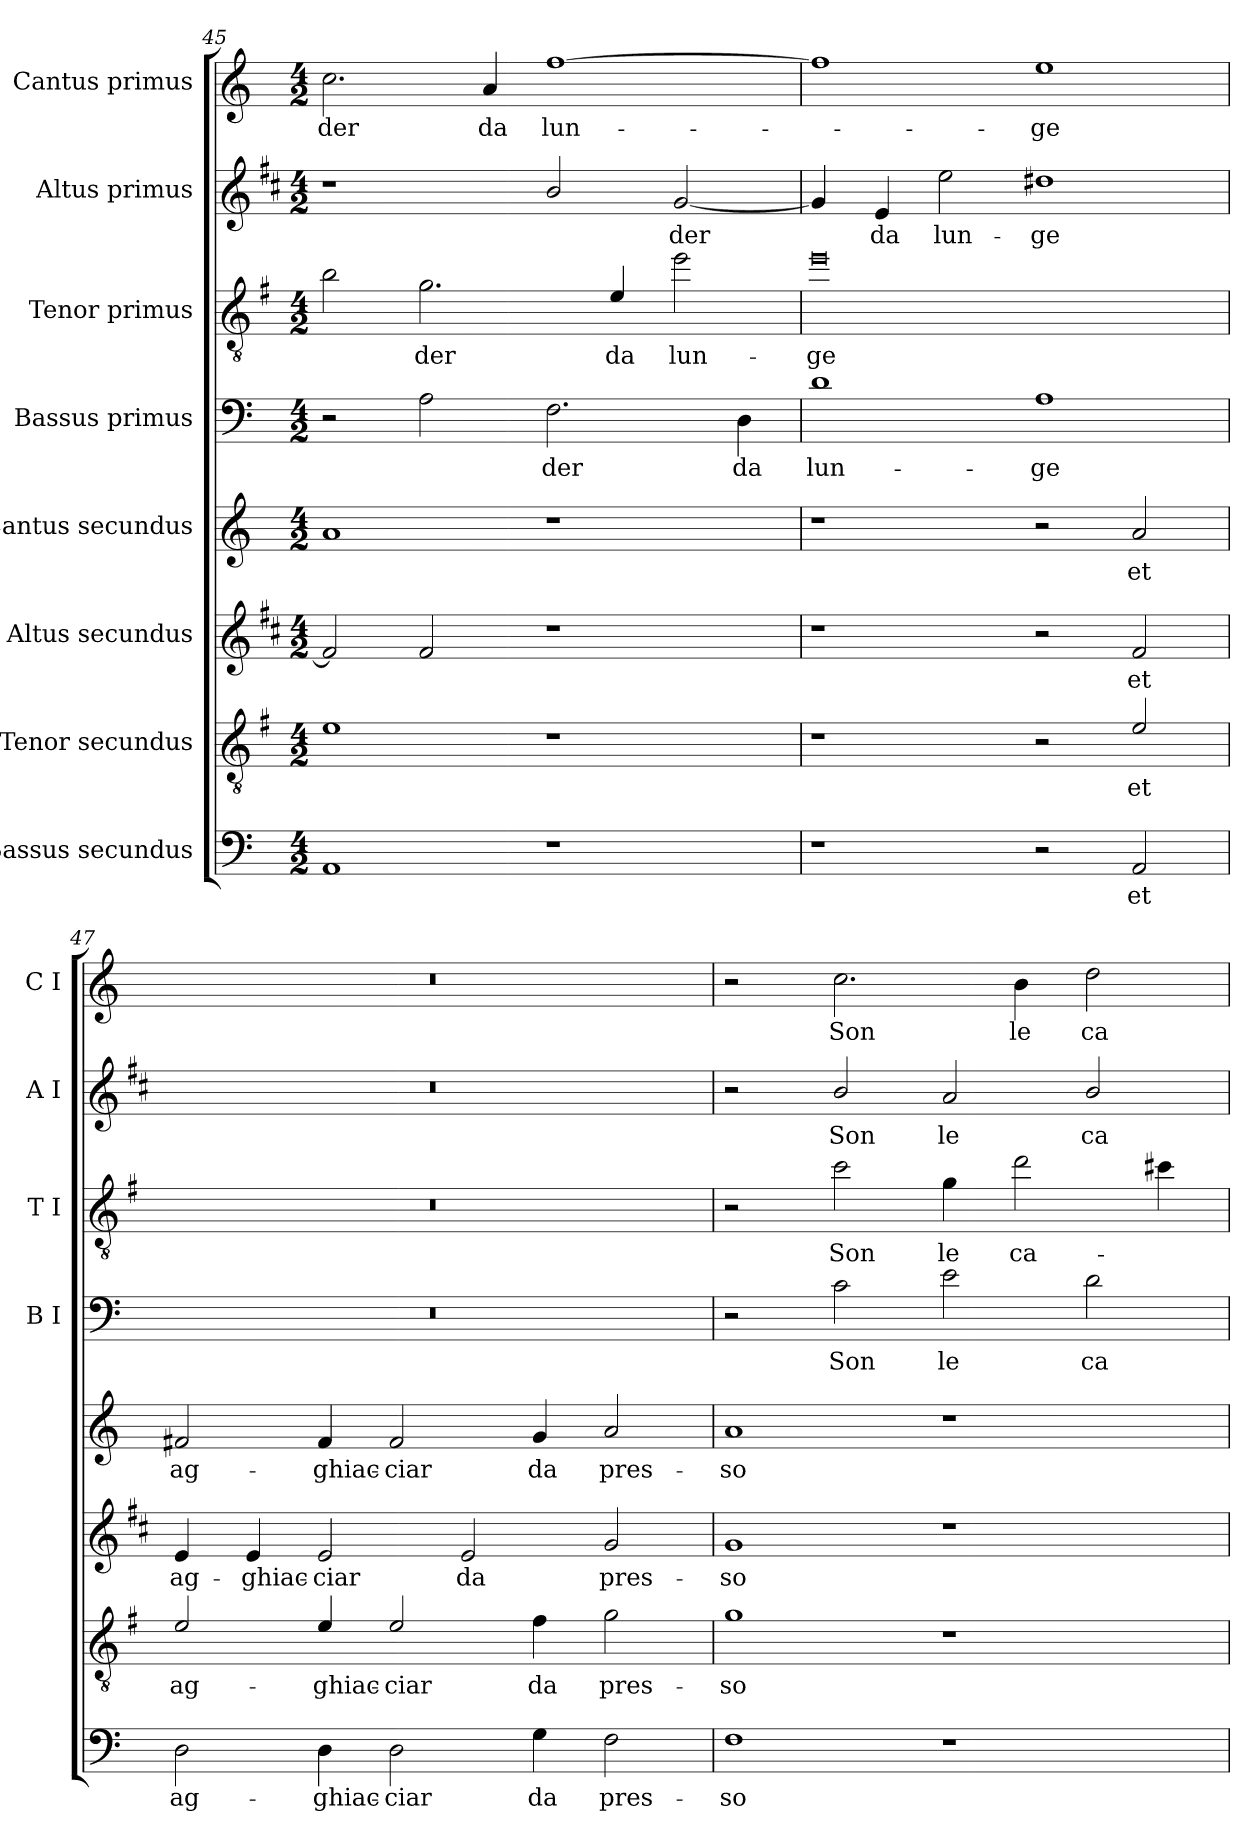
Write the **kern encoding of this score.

**kern	**text	**kern	**text	**kern	**text	**kern	**text	**kern	**text	**kern	**text	**kern	**text	**kern	**text
*part8	*part8	*part7	*part7	*part6	*part6	*part5	*part5	*part4	*part4	*part3	*part3	*part2	*part2	*part1	*part1
*staff8	*staff8	*staff7	*staff7	*staff6	*staff6	*staff5	*staff5	*staff4	*staff4	*staff3	*staff3	*staff2	*staff2	*staff1	*staff1
*I"Bassus secundus	*	*I"Tenor secundus	*	*I"Altus secundus	*	*I"Cantus secundus	*	*I"Bassus primus	*	*I"Tenor primus	*	*I"Altus primus	*	*I"Cantus primus	*
*	*	*	*	*	*	*	*	*I'B I	*	*I'T I	*	*I'A I	*	*I'C I	*
!!LO:PB:g=z
*clefF4	*	*clefGv2	*	*clefG2	*	*clefG2	*	*clefF4	*	*clefGv2	*	*clefG2	*	*clefG2	*
*	*	*ITrd4c7	*	*ITrd1c2	*	*	*	*	*	*ITrd4c7	*	*ITrd1c2	*	*	*
*k[]	*	*k[]	*	*k[]	*	*k[]	*	*k[]	*	*k[]	*	*k[]	*	*k[]	*
*C:	*	*C:	*	*C:	*	*C:	*	*C:	*	*C:	*	*C:	*	*C:	*
*M4/2	*	*M4/2	*	*M4/2	*	*M4/2	*	*M4/2	*	*M4/2	*	*M4/2	*	*M4/2	*
=45	=45	=45	=45	=45	=45	=45	=45	=45	=45	=45	=45	=45	=45	=45	=45
!	!	!	!	!	!	!	!	!	!	!	!	!	!	!	!LO:LY:b
1AA	.	1A	.	2e/]	.	1a	.	2r	.	2e\	.	1r	.	2.cc\	der
!	!	!	!	!	!	!	!	!	!	!	!LO:LY:b	!	!	!	!
.	.	.	.	2e/	.	.	.	2A\	.	2.c\	der	.	.	.	.
!	!	!	!	!	!	!	!	!	!	!	!	!	!	!	!LO:LY:b
.	.	.	.	.	.	.	.	.	.	.	.	.	.	4a/	da
!	!	!	!	!	!	!	!	!	!LO:LY:b	!	!	!	!	!	!LO:LY:b
1r	.	1r	.	1r	.	1r	.	2.F\	der	.	.	2a/	.	[1ff	lun-
!	!	!	!	!	!	!	!	!	!	!	!LO:LY:b	!	!	!	!
.	.	.	.	.	.	.	.	.	.	4A/	da	.	.	.	.
!	!	!	!	!	!	!	!	!	!	!	!LO:LY:b	!	!LO:LY:b	!	!
.	.	.	.	.	.	.	.	.	.	2a\	lun-	[2f/	der	.	.
!	!	!	!	!	!	!	!	!	!LO:LY:b	!	!	!	!	!	!
.	.	.	.	.	.	.	.	4D\	da	.	.	.	.	.	.
=46	=46	=46	=46	=46	=46	=46	=46	=46	=46	=46	=46	=46	=46	=46	=46
!	!	!	!	!	!	!	!	!	!LO:LY:b	!	!LO:LY:b	!	!	!	!
1r	.	1r	.	1r	.	1r	.	1d	lun-	0a	-ge	4f/]	.	1ff]	.
!	!	!	!	!	!	!	!	!	!	!	!	!	!LO:LY:b	!	!
.	.	.	.	.	.	.	.	.	.	.	.	4d/	da	.	.
!	!	!	!	!	!	!	!	!	!	!	!	!	!LO:LY:b	!	!
.	.	.	.	.	.	.	.	.	.	.	.	2dd\	lun-	.	.
!	!	!	!	!	!	!	!	!	!LO:LY:b	!	!	!	!LO:LY:b	!	!LO:LY:b
2r	.	2r	.	2r	.	2r	.	1A	-ge	.	.	1cc#X	-ge	1ee	-ge
!	!LO:LY:b	!	!LO:LY:b	!	!LO:LY:b	!	!LO:LY:b	!	!	!	!	!	!	!	!
2AA/	-et	2A/	-et	2e/	-et	2a/	-et	.	.	.	.	.	.	.	.
=47	=47	=47	=47	=47	=47	=47	=47	=47	=47	=47	=47	=47	=47	=47	=47
!	!LO:LY:b	!	!LO:LY:b	!	!LO:LY:b	!	!LO:LY:b	!	!	!	!	!	!	!	!
2D\	ag-	2A/	ag-	4d/	ag-	2f#X/	ag-	0r	.	0r	.	0r	.	0r	.
!	!	!	!	!	!LO:LY:b	!	!	!	!	!	!	!	!	!	!
.	.	.	.	4d/	-ghiac-	.	.	.	.	.	.	.	.	.	.
!	!LO:LY:b	!	!LO:LY:b	!	!LO:LY:b	!	!LO:LY:b	!	!	!	!	!	!	!	!
4D\	-ghiac-	4A/	-ghiac-	2d/	-ciar	4f#/	-ghiac-	.	.	.	.	.	.	.	.
!	!LO:LY:b	!	!LO:LY:b	!	!	!	!LO:LY:b	!	!	!	!	!	!	!	!
2D\	-ciar	2A/	-ciar	.	.	2f#/	-ciar	.	.	.	.	.	.	.	.
!	!	!	!	!	!LO:LY:b	!	!	!	!	!	!	!	!	!	!
.	.	.	.	2d/	da	.	.	.	.	.	.	.	.	.	.
!	!LO:LY:b	!	!LO:LY:b	!	!	!	!LO:LY:b	!	!	!	!	!	!	!	!
4G\	da	4B\	da	.	.	4g/	da	.	.	.	.	.	.	.	.
!	!LO:LY:b	!	!LO:LY:b	!	!LO:LY:b	!	!LO:LY:b	!	!	!	!	!	!	!	!
2F\	pres-	2c\	pres-	2f/	pres-	2a/	pres-	.	.	.	.	.	.	.	.
=48	=48	=48	=48	=48	=48	=48	=48	=48	=48	=48	=48	=48	=48	=48	=48
!	!LO:LY:b	!	!LO:LY:b	!	!LO:LY:b	!	!LO:LY:b	!	!	!	!	!	!	!	!
1F	-so	1c	-so	1f	-so	1a	-so	2r	.	2r	.	2r	.	2r	.
!	!	!	!	!	!	!	!	!	!LO:LY:b	!	!LO:LY:b	!	!LO:LY:b	!	!LO:LY:b
.	.	.	.	.	.	.	.	2c\	Son	2f\	Son	2a/	Son	2.cc\	Son
!	!	!	!	!	!	!	!	!	!LO:LY:b	!	!LO:LY:b	!	!LO:LY:b	!	!
1r	.	1r	.	1r	.	1r	.	2e\	le	4c\	le	2g/	le	.	.
!	!	!	!	!	!	!	!	!	!	!	!LO:LY:b	!	!	!	!LO:LY:b
.	.	.	.	.	.	.	.	.	.	2g\	ca-	.	.	4b\	le
!	!	!	!	!	!	!	!	!	!LO:LY:b	!	!	!	!LO:LY:b	!	!LO:LY:b
.	.	.	.	.	.	.	.	2d\	ca-	.	.	2a/	ca-	2dd\	ca-
.	.	.	.	.	.	.	.	.	.	4f#X\	.	.	.	.	.
=	=	=	=	=	=	=	=	=	=	=	=	=	=	=	=
*-	*-	*-	*-	*-	*-	*-	*-	*-	*-	*-	*-	*-	*-	*-	*-
